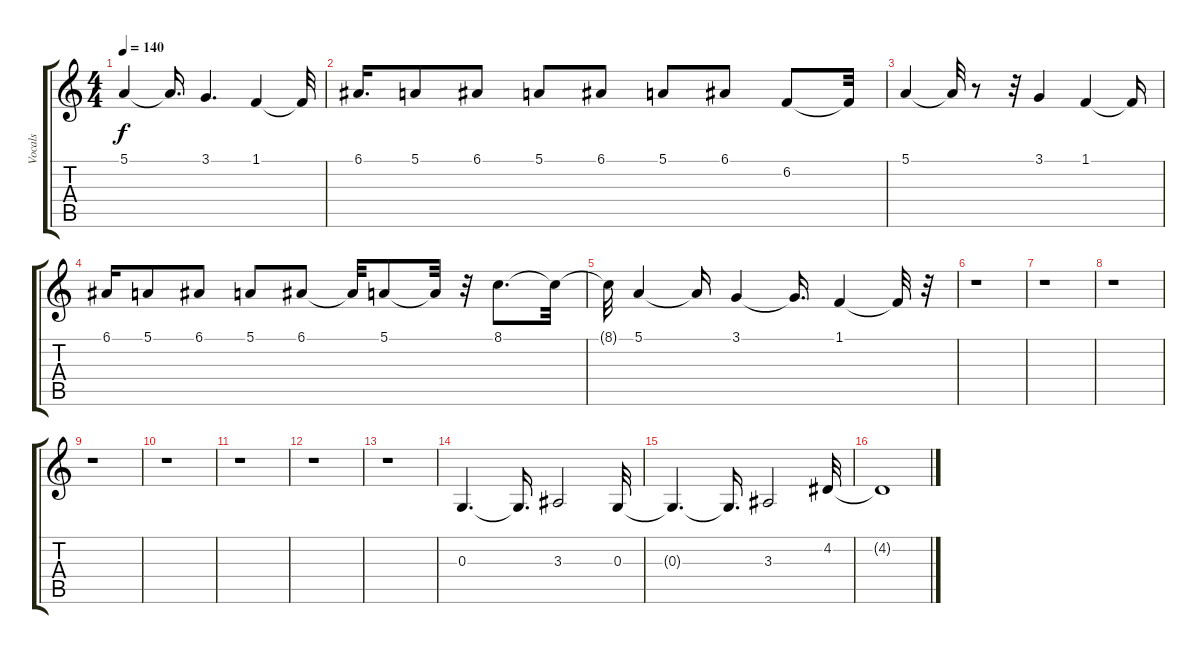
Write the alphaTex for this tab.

\track ("Vocals" "Vocals") {instrument tenorsax}
\staff {score tabs}
\tuning (E4 B3 G3 D3 A2 E2) {hide}
\ts (4 4)
\tempo 140
\clef g2
\ks c
5.1{t}.4{dy f} 5.1{t}.16{d} 3.1.4{d} 1.1.4 1.1{t}.32 |
6.1.16{d} 5.1.8 6.1.8 5.1.8 6.1.8 5.1.8 6.1.8 6.2.8 6.2{t}.32 |
5.1.4 5.1{t}.32 r.8 r.32 3.1.4 1.1.4 1.1{t}.16 |
6.1.16 5.1.8 6.1.8 5.1.8 6.1.8 6.1{t}.32 5.1.8 5.1{t}.32 r.32 8.1.8{d} 8.1{t}.32 |
8.1{t}.32 5.1.4 5.1{t}.16 3.1.4 3.1{t}.16{d} 1.1.4 1.1{t}.32 r.32 |
r.1 |
r.1 |
r.1 |
r.1 |
r.1 |
r.1 |
r.1 |
r.1 |
0.3.4{d} 0.3{t}.16{d} 3.3.2 0.3.32 |
0.3{t}.4{d} 0.3{t}.16{d} 3.3.2 4.2.32 |
4.2{t}.1
